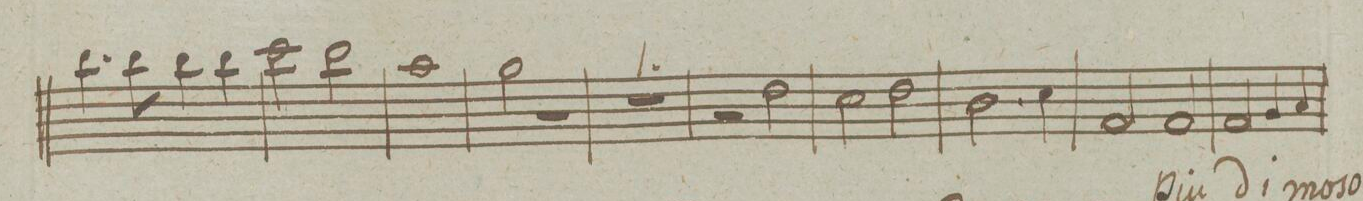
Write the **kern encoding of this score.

**kern
*I"Fagotto Primo.
*clefF4
*k[]
*met(c)
*M4/4
4.d\
8d\
4d\
4d\
=17
2e\
2d\
=18
1c
=19
2B\
2r
=20
1r
=21
2r
2F\
=22
2E\
2F\
=23
2.D\
4E\
=24
2AA/
2AA/
=25
2AA/
4BB/
4C/
=26
*-
